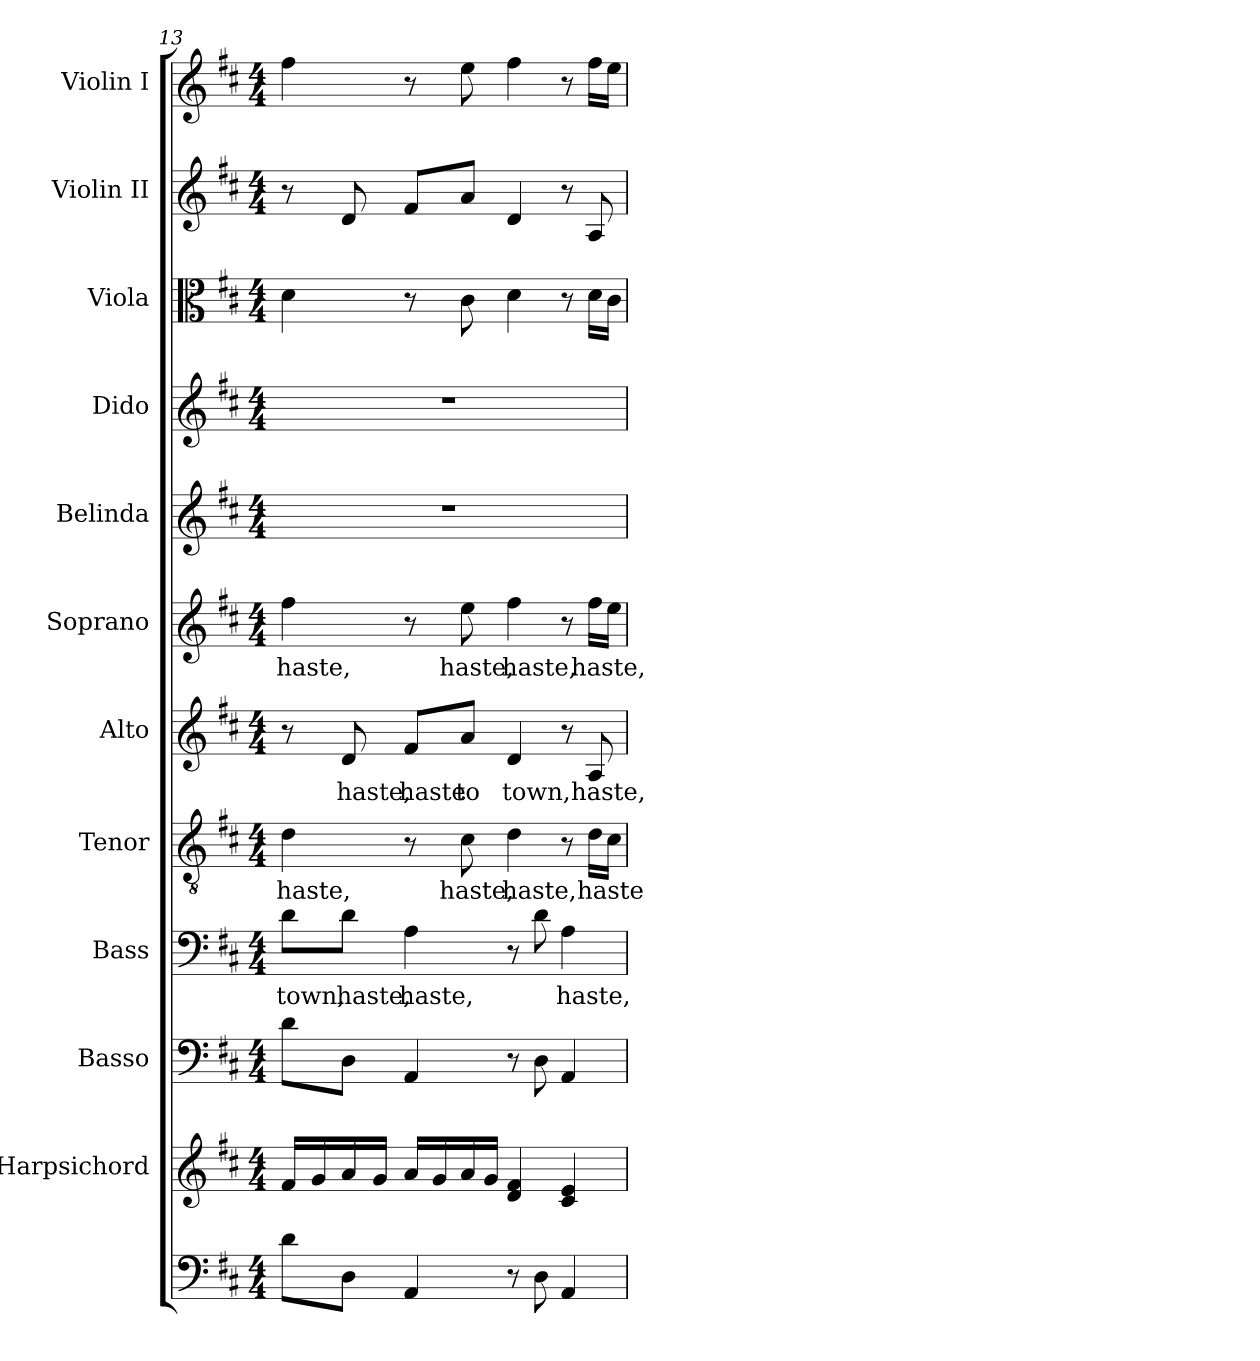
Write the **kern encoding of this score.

**kern	**kern	**kern	**kern	**text	**kern	**text	**kern	**text	**kern	**text	**kern	**kern	**kern	**kern	**kern
*part12	*part11	*part10	*part9	*part9	*part8	*part8	*part7	*part7	*part6	*part6	*part5	*part4	*part3	*part2	*part1
*staff12	*staff11	*staff10	*staff9	*staff9	*staff8	*staff8	*staff7	*staff7	*staff6	*staff6	*staff5	*staff4	*staff3	*staff2	*staff1
*	*I"Harpsichord	*I"Basso	*I"Bass	*	*I"Tenor	*	*I"Alto	*	*I"Soprano	*	*I"Belinda	*I"Dido	*I"Viola	*I"Violin II	*I"Violin I
*	*I'Harps.	*I'B.	*I'B.	*	*I'T.	*	*I'A.	*	*I'S.	*	*I'Bel.	*	*I'Vla.	*I'Vln. II	*I'Vln. I
!!LO:PB:g=z
*clefF4	*clefG2	*clefF4	*clefF4	*	*clefGv2	*	*clefG2	*	*clefG2	*	*clefG2	*clefG2	*clefC3	*clefG2	*clefG2
*	*	*	*	*	*ITrd7c12	*	*	*	*	*	*	*	*	*	*
*k[f#c#]	*k[f#c#]	*k[f#c#]	*k[f#c#]	*	*k[f#c#]	*	*k[f#c#]	*	*k[f#c#]	*	*k[f#c#]	*k[f#c#]	*k[f#c#]	*k[f#c#]	*k[f#c#]
*D:	*D:	*D:	*D:	*	*D:	*	*D:	*	*D:	*	*D:	*D:	*D:	*D:	*D:
*M4/4	*M4/4	*M4/4	*M4/4	*	*M4/4	*	*M4/4	*	*M4/4	*	*M4/4	*M4/4	*M4/4	*M4/4	*M4/4
=13	=13	=13	=13	=13	=13	=13	=13	=13	=13	=13	=13	=13	=13	=13	=13
!	!	!	!	!LO:LY:b:color=#000000	!	!	!	!	!	!	!	!	!	!	!
!	!	!	!	!	!	!LO:LY:b:color=#000000	!	!	!	!	!	!	!	!	!
!	!	!	!	!	!	!	!	!	!	!LO:LY:b:color=#000000	!	!	!	!	!
8di\L	16f#i/LL	8di\L	8di\L	town,	4Di\	haste,	8r	.	4ff#i\	haste,	1r	1r	4di\	8r	4ff#i\
.	16gi/	.	.	.	.	.	.	.	.	.	.	.	.	.	.
!	!	!	!	!LO:LY:b:color=#000000	!	!	!	!	!	!	!	!	!	!	!
!	!	!	!	!	!	!	!	!LO:LY:b:color=#000000	!	!	!	!	!	!	!
8Di\J	16ai/	8Di\J	8di\J	haste,	.	.	8di/	haste,	.	.	.	.	.	8di/	.
.	16gi/JJ	.	.	.	.	.	.	.	.	.	.	.	.	.	.
!	!	!	!	!LO:LY:b:color=#000000	!	!	!	!	!	!	!	!	!	!	!
!	!	!	!	!	!	!	!	!LO:LY:b:color=#000000	!	!	!	!	!	!	!
4AAi/	16ai/LL	4AAi/	4Ai\	haste,	8r	.	8f#i/L	haste	8r	.	.	.	8r	8f#i/L	8r
.	16gi/	.	.	.	.	.	.	.	.	.	.	.	.	.	.
!	!	!	!	!	!	!LO:LY:b:color=#000000	!	!	!	!	!	!	!	!	!
!	!	!	!	!	!	!	!	!LO:LY:b:color=#000000	!	!	!	!	!	!	!
!	!	!	!	!	!	!	!	!	!	!LO:LY:b:color=#000000	!	!	!	!	!
.	16ai/	.	.	.	8C#i\	haste,	8ai/J	to	8eei\	haste,	.	.	8c#i\	8ai/J	8eei\
.	16gi/JJ	.	.	.	.	.	.	.	.	.	.	.	.	.	.
!	!	!	!	!LO:LY:b:color=#000000	!	!	!	!	!	!	!	!	!	!	!
!	!	!	!	!	!	!LO:LY:b:color=#000000	!	!	!	!	!	!	!	!	!
!	!	!	!	!	!	!	!	!LO:LY:b:color=#000000	!	!	!	!	!	!	!
!	!	!	!	!	!	!	!	!	!	!LO:LY:b:color=#000000	!	!	!	!	!
8r	4di/ 4f#i	8r	8r	haste,	4Di\	haste,	4di/	town,	4ff#i\	haste,	.	.	4di\	4di/	4ff#i\
8Di\	.	8Di\	8di\	.	.	.	.	.	.	.	.	.	.	.	.
!	!	!	!	!LO:LY:b:color=#000000	!	!	!	!	!	!	!	!	!	!	!
4AAi/	4c#i/ 4ei	4AAi/	4Ai\	haste,	8r	.	8r	.	8r	.	.	.	8r	8r	8r
!	!	!	!	!	!	!LO:LY:b:color=#000000	!	!	!	!	!	!	!	!	!
!	!	!	!	!	!	!	!	!LO:LY:b:color=#000000	!	!	!	!	!	!	!
!	!	!	!	!	!	!	!	!	!	!LO:LY:b:color=#000000	!	!	!	!	!
.	.	.	.	.	16Di\LL	haste	8Ai/	haste,	16ff#i\LL	haste,	.	.	16di\LL	8Ai/	16ff#i\LL
.	.	.	.	.	16C#i\JJ	.	.	.	16eei\JJ	.	.	.	16c#i\JJ	.	16eei\JJ
=	=	=	=	=	=	=	=	=	=	=	=	=	=	=	=
*-	*-	*-	*-	*-	*-	*-	*-	*-	*-	*-	*-	*-	*-	*-	*-
